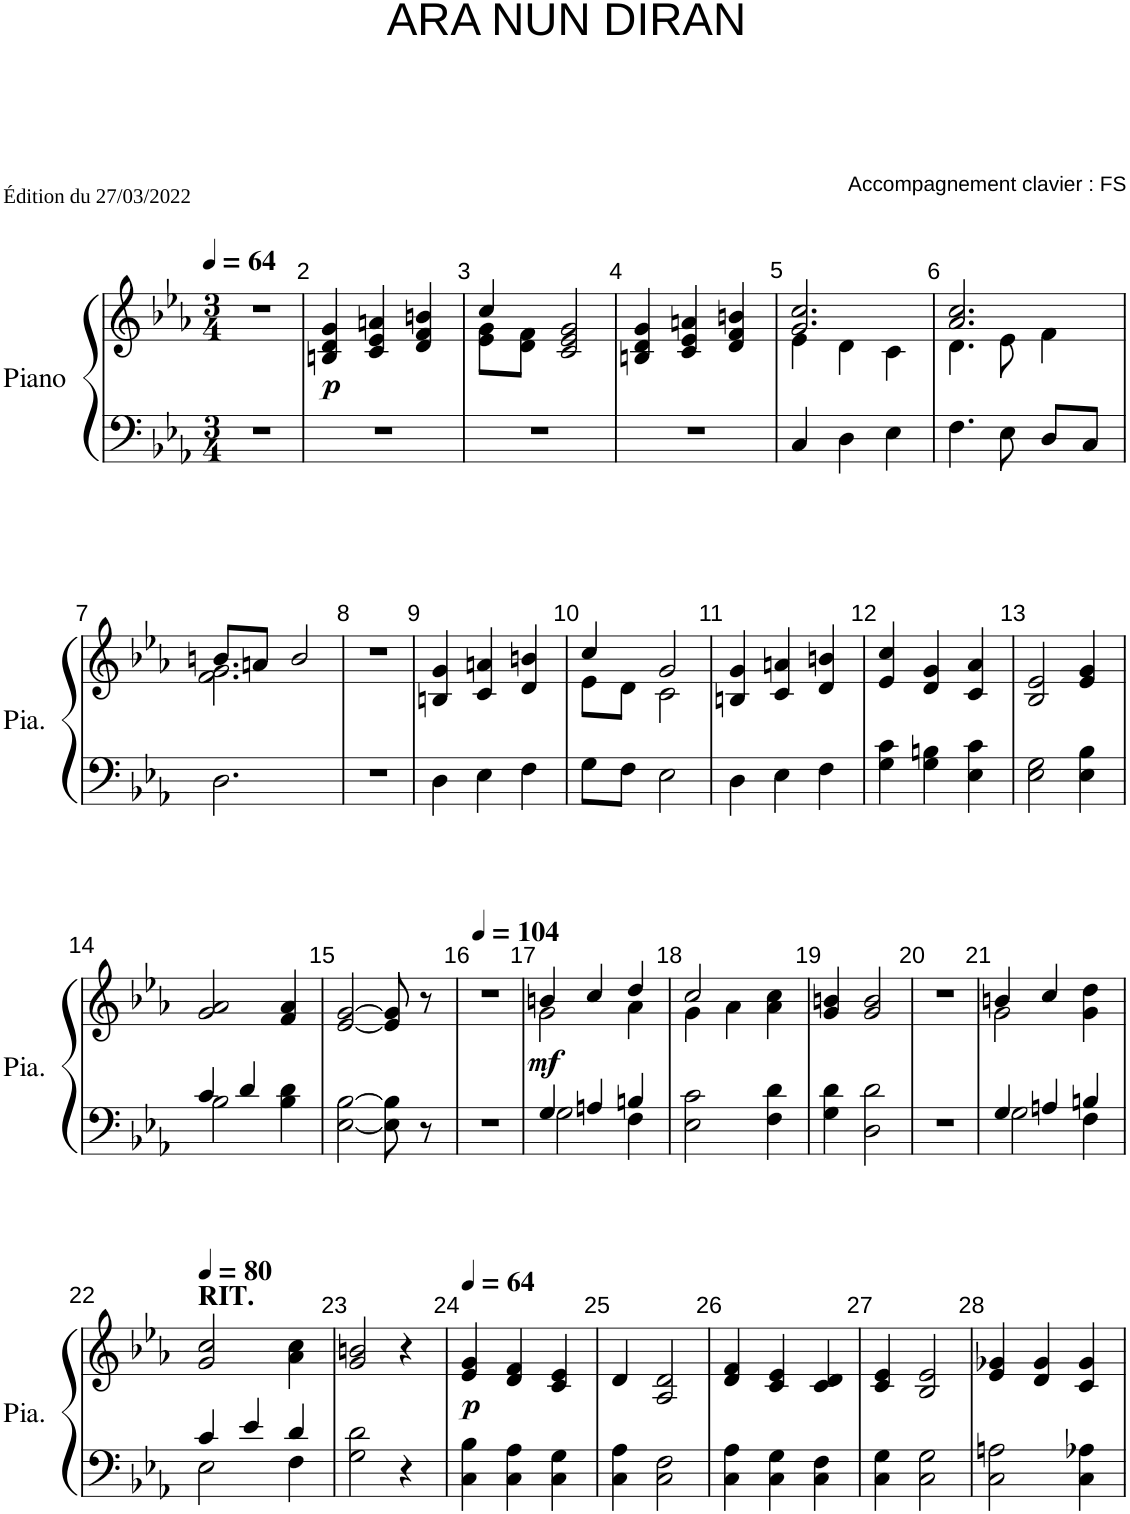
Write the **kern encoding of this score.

**kern	**kern	**dynam
*part1	*part1	*part1
*staff2	*staff1	*staff1/2
*I"Piano	*	*
*I'Pia.	*	*
*clefF4	*clefG2	*
*k[b-e-a-]	*k[b-e-a-]	*
*M3/4	*M3/4	*
*MM64	*MM64	*
=1	=1	=1
2.r	2.r	.
=2	=2	=2
!	!	!LO:DY:b
2.r	4Bn/ 4d/ 4g/	p
.	4c/ 4e-/ 4an/	.
.	4d/ 4f/ 4bn/	.
=3	=3	=3
*	*^	*
2.r	4cc/	8e-\ 8g\L	.
.	.	8d\ 8f\J	.
.	2c/ 2e-/ 2g/	2ryy	.
*	*v	*v	*
=4	=4	=4
2.r	4Bn/ 4d/ 4g/	.
.	4c/ 4e-/ 4an/	.
.	4d/ 4f/ 4bn/	.
=5	=5	=5
*	*^	*
4C/	2.g/ 2.cc/	4e-\	.
4D\	.	4d\	.
4E-\	.	4c\	.
=6	=6	=6	=6
4.F\	2.a-/ 2.cc/	4.d\	.
8E-\	.	8e-\	.
8D/L	.	4f\	.
8C/J	.	.	.
!!LO:LB:g=z	!!
=7	=7	=7	=7
2.D\	8bn/L	2.f\ 2.g\	.
.	8an/J	.	.
.	2b/	.	.
*	*v	*v	*
=8	=8	=8
2.r	2.r	.
=9	=9	=9
4D\	4Bn/ 4g/	.
4E-\	4c/ 4an/	.
4F\	4d/ 4bn/	.
=10	=10	=10
*	*^	*
8G\L	4cc/	8e-\L	.
8F\J	.	8d\J	.
2E-\	2g/	2c\	.
*	*v	*v	*
=11	=11	=11
4D\	4Bn/ 4g/	.
4E-\	4c/ 4an/	.
4F\	4d/ 4bn/	.
=12	=12	=12
4G\ 4c\	4e-/ 4cc/	.
4G\ 4Bn\	4d/ 4g/	.
4E-\ 4c\	4c/ 4a-/	.
=13	=13	=13
2E-\ 2G\	2B-/ 2e-/	.
4E-\ 4B-\	4e-/ 4g/	.
!!LO:LB:g=z
=14	=14	=14
*^	*	*
4c/	2B-\	2g/ 2a-/	.
4d/	.	.	.
4B-\ 4d\	4ryy	4f/ 4a-/	.
*v	*v	*	*
=15	=15	=15
[2E-\ [2B-\	[2e-/ [2g/	.
8E-\] 8B-\]	8e-/] 8g/]	.
8r	8r	.
=16	=16	=16
*	*MM104	*
2.r	2.r	.
=17	=17	=17
*^	*^	*
!	!	!	!	!LO:DY:b
4G/	2G\	4bn/	2g\	mf
4An/	.	4cc/	.	.
4Bn/	4F\	4dd/	4a-\	.
*v	*v	*	*	*
=18	=18	=18	=18
2E-\ 2c\	2cc/	4g\	.
.	.	4a-\	.
4F\ 4d\	4a-\ 4cc\	4ryy	.
*	*v	*v	*
=19	=19	=19
4G\ 4d\	4g/ 4bn/	.
2D\ 2d\	2g/ 2b/	.
=20	=20	=20
2.r	2.r	.
=21	=21	=21
*^	*^	*
4G/	2G\	4bn/	2g\	.
4An/	.	4cc/	.	.
4Bn/	4F\	4g\ 4dd\	4ryy	.
*	*	*v	*v	*
!!LO:LB:g=z
=22	=22	=22	=22
*	*	*MM80	*
*	*	*^	*
!	!	!LO:TX:a:B:t=RIT.	!	!
*	*	*v	*v	*
4c/	2E-\	2g/ 2cc/	.
4e-/	.	.	.
4d/	4F\	4a-\ 4cc\	.
*v	*v	*	*
=23	=23	=23
2G\ 2d\	2g/ 2bn/	.
4r	4r	.
=24	=24	=24
*	*MM64	*
!	!	!LO:DY:b
4C\ 4B-\	4e-/ 4g/	p
4C\ 4A-\	4d/ 4f/	.
4C\ 4G\	4c/ 4e-/	.
=25	=25	=25
4C\ 4A-\	4d/	.
2C\ 2F\	2A-/ 2d/	.
=26	=26	=26
4C\ 4A-\	4d/ 4f/	.
4C\ 4G\	4c/ 4e-/	.
4C\ 4F\	4c/ 4d/	.
=27	=27	=27
4C\ 4G\	4c/ 4e-/	.
2C\ 2G\	2B-/ 2e-/	.
=28	=28	=28
2C\ 2An\	4e-/ 4g-X/	.
.	4d/ 4g-/	.
4C\ 4A-X\	4c/ 4g-/	.
=	=	=
*-	*-	*-
